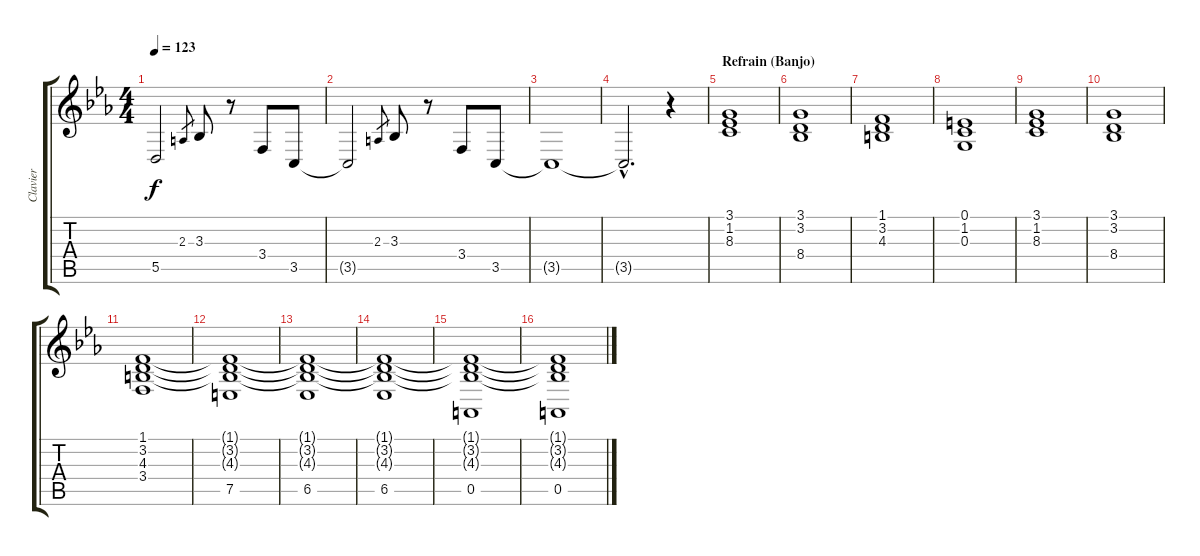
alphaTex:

\track ("Clavier" "Clavier") {instrument tremolostrings}
\staff {score tabs}
\tuning (E4 B3 G3 D3 A2 E2) {hide}
\ts (4 4)
\tempo 123
\clef g2
\ks cminor
5.5{t}.2{dy f} 2.3.8{gr} 3.3.8 r.8 3.4.8 3.5.8 |
3.5{t}.2 2.3.8{gr} 3.3.8 r.8 3.4.8 3.5.8 |
3.5{t}.1 |
3.5{hac t}.2{d} r.4 |
\section ("" "Refrain (Banjo)")
(3.1 1.2 8.3).1 |
(3.1 3.2 8.4).1 |
(1.1 3.2 4.3).1 |
(0.1 1.2 0.3).1 |
(3.1 1.2 8.3).1 |
(3.1 3.2 8.4).1 |
(1.1 3.2 4.3 3.4).1 |
(1.1{t} 3.2{t} 4.3{t} 7.5).1 |
(1.1{t} 3.2{t} 4.3{t} 6.5).1 |
(1.1{t} 3.2{t} 4.3{t} 6.5).1 |
(1.1{t} 3.2{t} 4.3{t} 0.5).1 |
(1.1{t} 3.2{t} 4.3{t} 0.5).1
